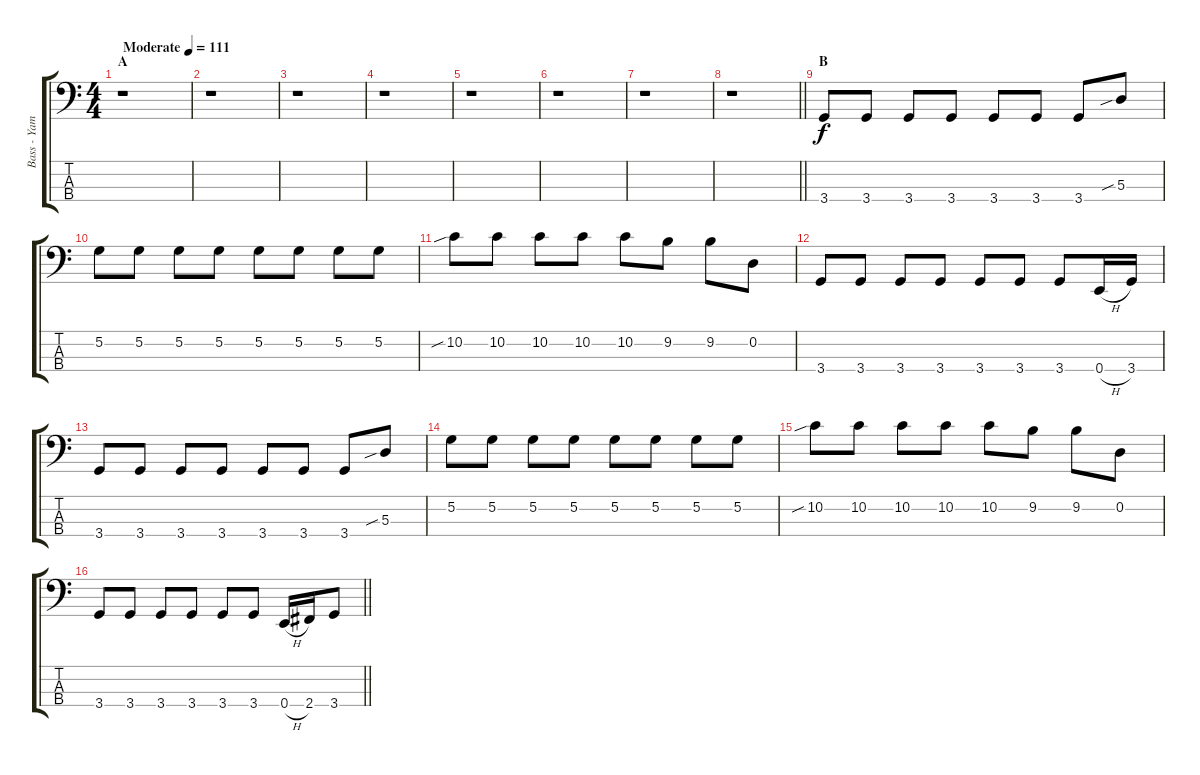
\track ("Bass - Yamada" "Bass - Yam") {instrument electricbasspick}
\staff {score tabs}
\tuning (G2 D2 A1 E1) {hide}
\ts (4 4)
\section ("" "A")
\tempo (111 "Moderate")
\clef f4
\ks c
r.1{dy f instrument electricbasspick} |
r.1 |
r.1 |
r.1 |
r.1 |
r.1 |
r.1 |
\barLineRight lightlight
r.1 |
\section ("" "B")
3.4.8 3.4.8 3.4.8 3.4.8 3.4.8 3.4.8 3.4.8 5.3{sib}.8 |
5.2.8 5.2.8 5.2.8 5.2.8 5.2.8 5.2.8 5.2.8 5.2.8 |
10.2{sib}.8 10.2.8 10.2.8 10.2.8 10.2.8 9.2.8 9.2.8 0.2.8 |
3.4.8 3.4.8 3.4.8 3.4.8 3.4.8 3.4.8 3.4.8 0.4{h}.16 3.4.16 |
3.4.8 3.4.8 3.4.8 3.4.8 3.4.8 3.4.8 3.4.8 5.3{sib}.8 |
5.2.8 5.2.8 5.2.8 5.2.8 5.2.8 5.2.8 5.2.8 5.2.8 |
10.2{sib}.8 10.2.8 10.2.8 10.2.8 10.2.8 9.2.8 9.2.8 0.2.8 |
\barLineRight lightlight
3.4.8 3.4.8 3.4.8 3.4.8 3.4.8 3.4.8 0.4{h}.16 2.4.16 3.4.8
